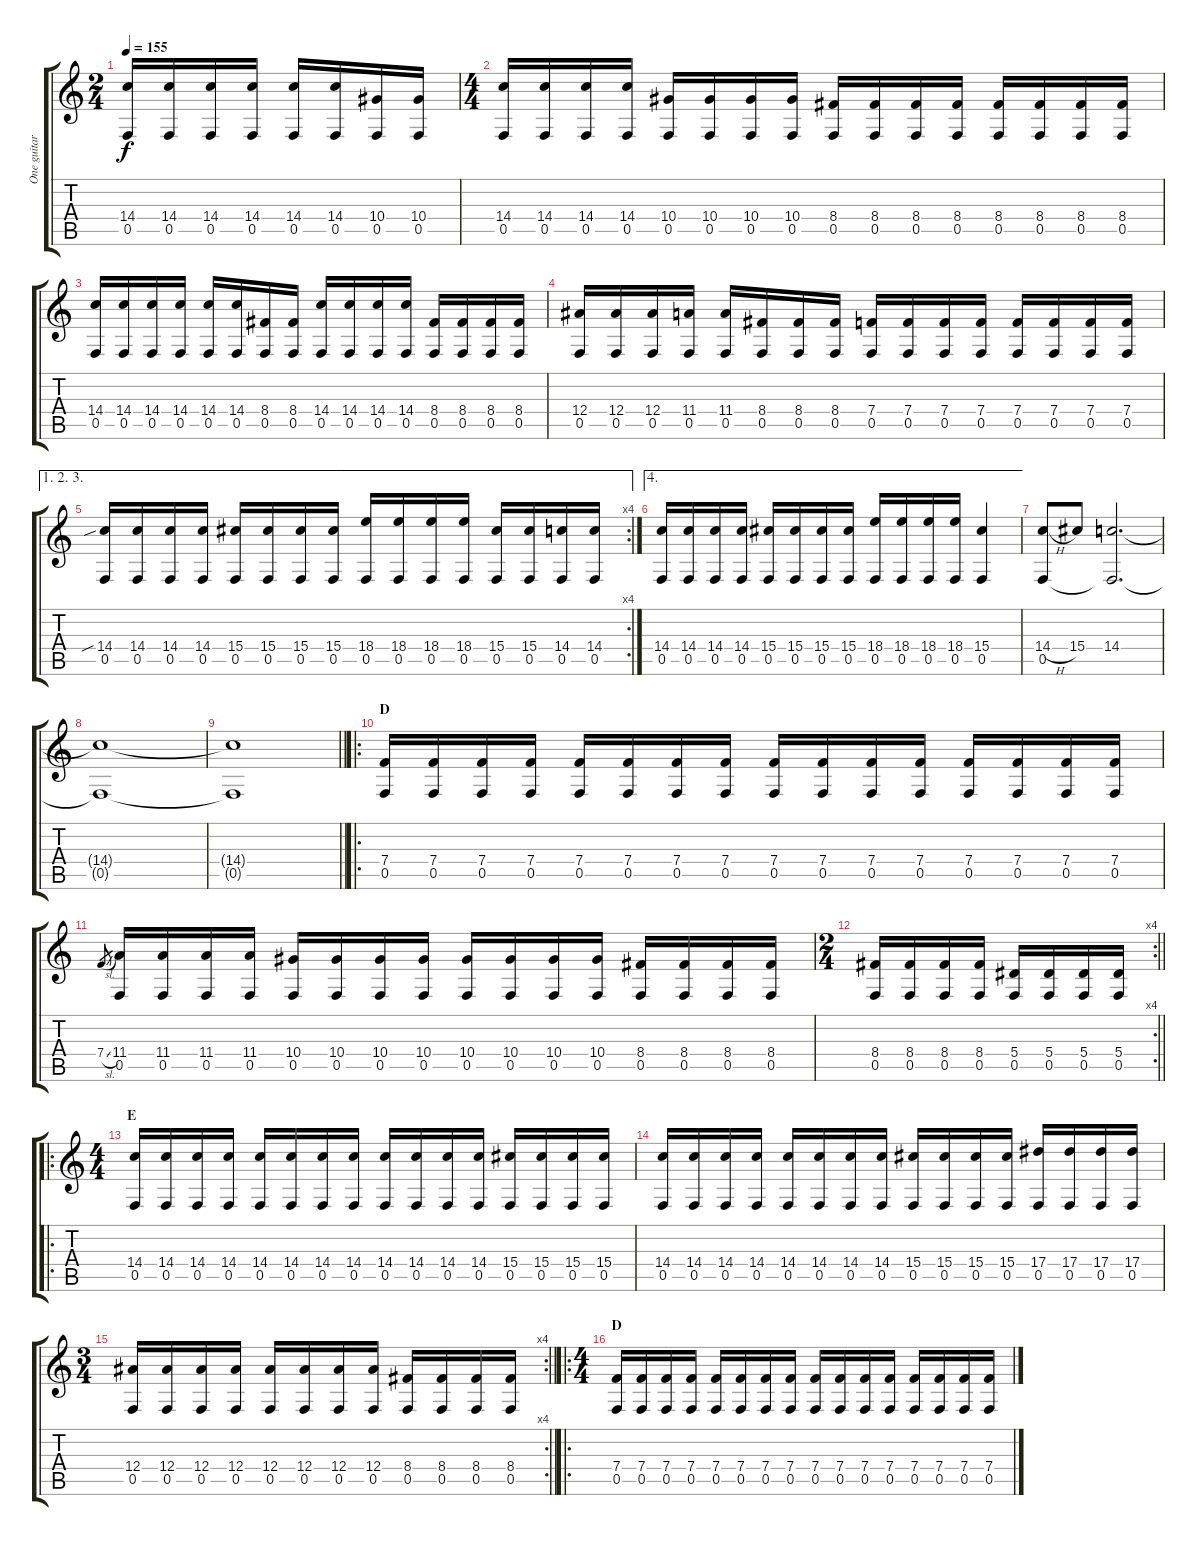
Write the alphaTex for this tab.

\track ("One guitar Arrangement" "One guitar") {instrument distortionguitar}
\staff {score tabs}
\tuning (C4 G3 Eb3 Bb2 F2 C2) {hide}
\ts (2 4)
\tempo 155
\clef g2
\ks c
(14.4 0.5).16{dy f} (14.4 0.5).16 (14.4 0.5).16 (14.4 0.5).16 (14.4 0.5).16 (14.4 0.5).16 (10.4 0.5).16 (10.4 0.5).16 |
\ts (4 4)
(14.4 0.5).16 (14.4 0.5).16 (14.4 0.5).16 (14.4 0.5).16 (10.4 0.5).16 (10.4 0.5).16 (10.4 0.5).16 (10.4 0.5).16 (8.4 0.5).16 (8.4 0.5).16 (8.4 0.5).16 (8.4 0.5).16 (8.4 0.5).16 (8.4 0.5).16 (8.4 0.5).16 (8.4 0.5).16 |
(14.4 0.5).16 (14.4 0.5).16 (14.4 0.5).16 (14.4 0.5).16 (14.4 0.5).16 (14.4 0.5).16 (8.4 0.5).16 (8.4 0.5).16 (14.4 0.5).16 (14.4 0.5).16 (14.4 0.5).16 (14.4 0.5).16 (8.4 0.5).16 (8.4 0.5).16 (8.4 0.5).16 (8.4 0.5).16 |
(12.4 0.5).16 (12.4 0.5).16 (12.4 0.5).16 (11.4 0.5).16 (11.4 0.5).16 (8.4 0.5).16 (8.4 0.5).16 (8.4 0.5).16 (7.4 0.5).16 (7.4 0.5).16 (7.4 0.5).16 (7.4 0.5).16 (7.4 0.5).16 (7.4 0.5).16 (7.4 0.5).16 (7.4 0.5).16 |
\ae (1 2 3)
\rc 4
(14.4{sib} 0.5).16 (14.4 0.5).16 (14.4 0.5).16 (14.4 0.5).16 (15.4 0.5).16 (15.4 0.5).16 (15.4 0.5).16 (15.4 0.5).16 (18.4 0.5).16 (18.4 0.5).16 (18.4 0.5).16 (18.4 0.5).16 (15.4 0.5).16 (15.4 0.5).16 (14.4 0.5).16 (14.4 0.5).16 |
\ae 4
(14.4 0.5).16 (14.4 0.5).16 (14.4 0.5).16 (14.4 0.5).16 (15.4 0.5).16 (15.4 0.5).16 (15.4 0.5).16 (15.4 0.5).16 (18.4 0.5).16 (18.4 0.5).16 (18.4 0.5).16 (18.4 0.5).16 (15.4 0.5).4 |
(14.4{h} 0.5).8 15.4.8 (14.4 0.5{t}).2{d} |
(14.4{t} 0.5{t}).1 |
\barLineRight lightlight
(14.4{t} 0.5{t}).1 |
\ro
\section ("" "D")
(7.4 0.5).16 (7.4 0.5).16 (7.4 0.5).16 (7.4 0.5).16 (7.4 0.5).16 (7.4 0.5).16 (7.4 0.5).16 (7.4 0.5).16 (7.4 0.5).16 (7.4 0.5).16 (7.4 0.5).16 (7.4 0.5).16 (7.4 0.5).16 (7.4 0.5).16 (7.4 0.5).16 (7.4 0.5).16 |
7.4{sl}.8{gr} (11.4 0.5).16 (11.4 0.5).16 (11.4 0.5).16 (11.4 0.5).16 (10.4 0.5).16 (10.4 0.5).16 (10.4 0.5).16 (10.4 0.5).16 (10.4 0.5).16 (10.4 0.5).16 (10.4 0.5).16 (10.4 0.5).16 (8.4 0.5).16 (8.4 0.5).16 (8.4 0.5).16 (8.4 0.5).16 |
\rc 4
\ts (2 4)
\barLineRight lightlight
(8.4 0.5).16 (8.4 0.5).16 (8.4 0.5).16 (8.4 0.5).16 (5.4 0.5).16 (5.4 0.5).16 (5.4 0.5).16 (5.4 0.5).16 |
\ro
\ts (4 4)
\section ("" "E")
(14.4 0.5).16 (14.4 0.5).16 (14.4 0.5).16 (14.4 0.5).16 (14.4 0.5).16 (14.4 0.5).16 (14.4 0.5).16 (14.4 0.5).16 (14.4 0.5).16 (14.4 0.5).16 (14.4 0.5).16 (14.4 0.5).16 (15.4 0.5).16 (15.4 0.5).16 (15.4 0.5).16 (15.4 0.5).16 |
(14.4 0.5).16 (14.4 0.5).16 (14.4 0.5).16 (14.4 0.5).16 (14.4 0.5).16 (14.4 0.5).16 (14.4 0.5).16 (14.4 0.5).16 (15.4 0.5).16 (15.4 0.5).16 (15.4 0.5).16 (15.4 0.5).16 (17.4 0.5).16 (17.4 0.5).16 (17.4 0.5).16 (17.4 0.5).16 |
\rc 4
\ts (3 4)
\barLineRight lightlight
(12.4 0.5).16 (12.4 0.5).16 (12.4 0.5).16 (12.4 0.5).16 (12.4 0.5).16 (12.4 0.5).16 (12.4 0.5).16 (12.4 0.5).16 (8.4 0.5).16 (8.4 0.5).16 (8.4 0.5).16 (8.4 0.5).16 |
\ro
\ts (4 4)
\section ("" "D")
(7.4 0.5).16 (7.4 0.5).16 (7.4 0.5).16 (7.4 0.5).16 (7.4 0.5).16 (7.4 0.5).16 (7.4 0.5).16 (7.4 0.5).16 (7.4 0.5).16 (7.4 0.5).16 (7.4 0.5).16 (7.4 0.5).16 (7.4 0.5).16 (7.4 0.5).16 (7.4 0.5).16 (7.4 0.5).16
